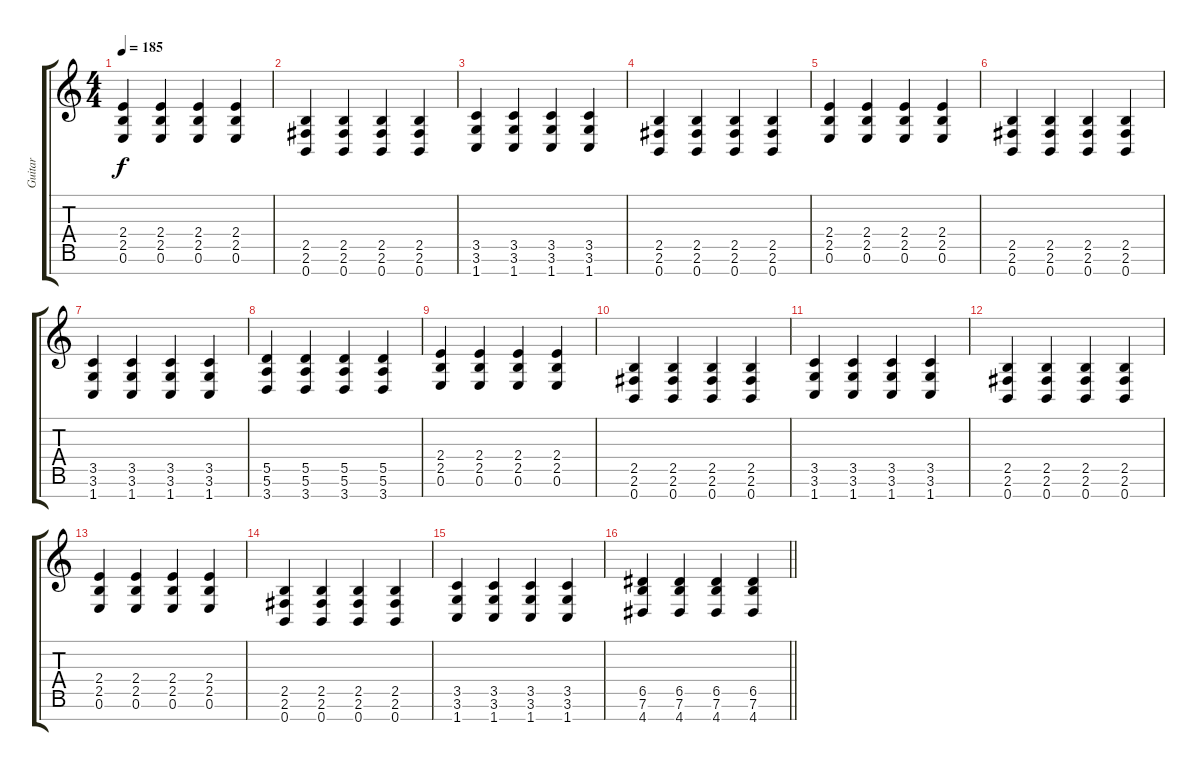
\track ("Guitar" "Guitar") {instrument distortionguitar}
\staff {score tabs}
\tuning (E4 B3 G3 D3 A2 E2 B1) {hide}
\ts (4 4)
\tempo 185
\clef g2
\ks c
(2.4 2.5 0.6).4{dy f} (2.4 2.5 0.6).4 (2.4 2.5 0.6).4 (2.4 2.5 0.6).4 |
(2.5 2.6 0.7).4 (2.5 2.6 0.7).4 (2.5 2.6 0.7).4 (2.5 2.6 0.7).4 |
(3.5 3.6 1.7).4 (3.5 3.6 1.7).4 (3.5 3.6 1.7).4 (3.5 3.6 1.7).4 |
(2.5 2.6 0.7).4 (2.5 2.6 0.7).4 (2.5 2.6 0.7).4 (2.5 2.6 0.7).4 |
(2.4 2.5 0.6).4 (2.4 2.5 0.6).4 (2.4 2.5 0.6).4 (2.4 2.5 0.6).4 |
(2.5 2.6 0.7).4 (2.5 2.6 0.7).4 (2.5 2.6 0.7).4 (2.5 2.6 0.7).4 |
(3.5 3.6 1.7).4 (3.5 3.6 1.7).4 (3.5 3.6 1.7).4 (3.5 3.6 1.7).4 |
(5.5 5.6 3.7).4 (5.5 5.6 3.7).4 (5.5 5.6 3.7).4 (5.5 5.6 3.7).4 |
(2.4 2.5 0.6).4 (2.4 2.5 0.6).4 (2.4 2.5 0.6).4 (2.4 2.5 0.6).4 |
(2.5 2.6 0.7).4 (2.5 2.6 0.7).4 (2.5 2.6 0.7).4 (2.5 2.6 0.7).4 |
(3.5 3.6 1.7).4 (3.5 3.6 1.7).4 (3.5 3.6 1.7).4 (3.5 3.6 1.7).4 |
(2.5 2.6 0.7).4 (2.5 2.6 0.7).4 (2.5 2.6 0.7).4 (2.5 2.6 0.7).4 |
(2.4 2.5 0.6).4 (2.4 2.5 0.6).4 (2.4 2.5 0.6).4 (2.4 2.5 0.6).4 |
(2.5 2.6 0.7).4 (2.5 2.6 0.7).4 (2.5 2.6 0.7).4 (2.5 2.6 0.7).4 |
(3.5 3.6 1.7).4 (3.5 3.6 1.7).4 (3.5 3.6 1.7).4 (3.5 3.6 1.7).4 |
\barLineRight lightlight
(6.5 7.6 4.7).4 (6.5 7.6 4.7).4 (6.5 7.6 4.7).4 (6.5 7.6 4.7).4
